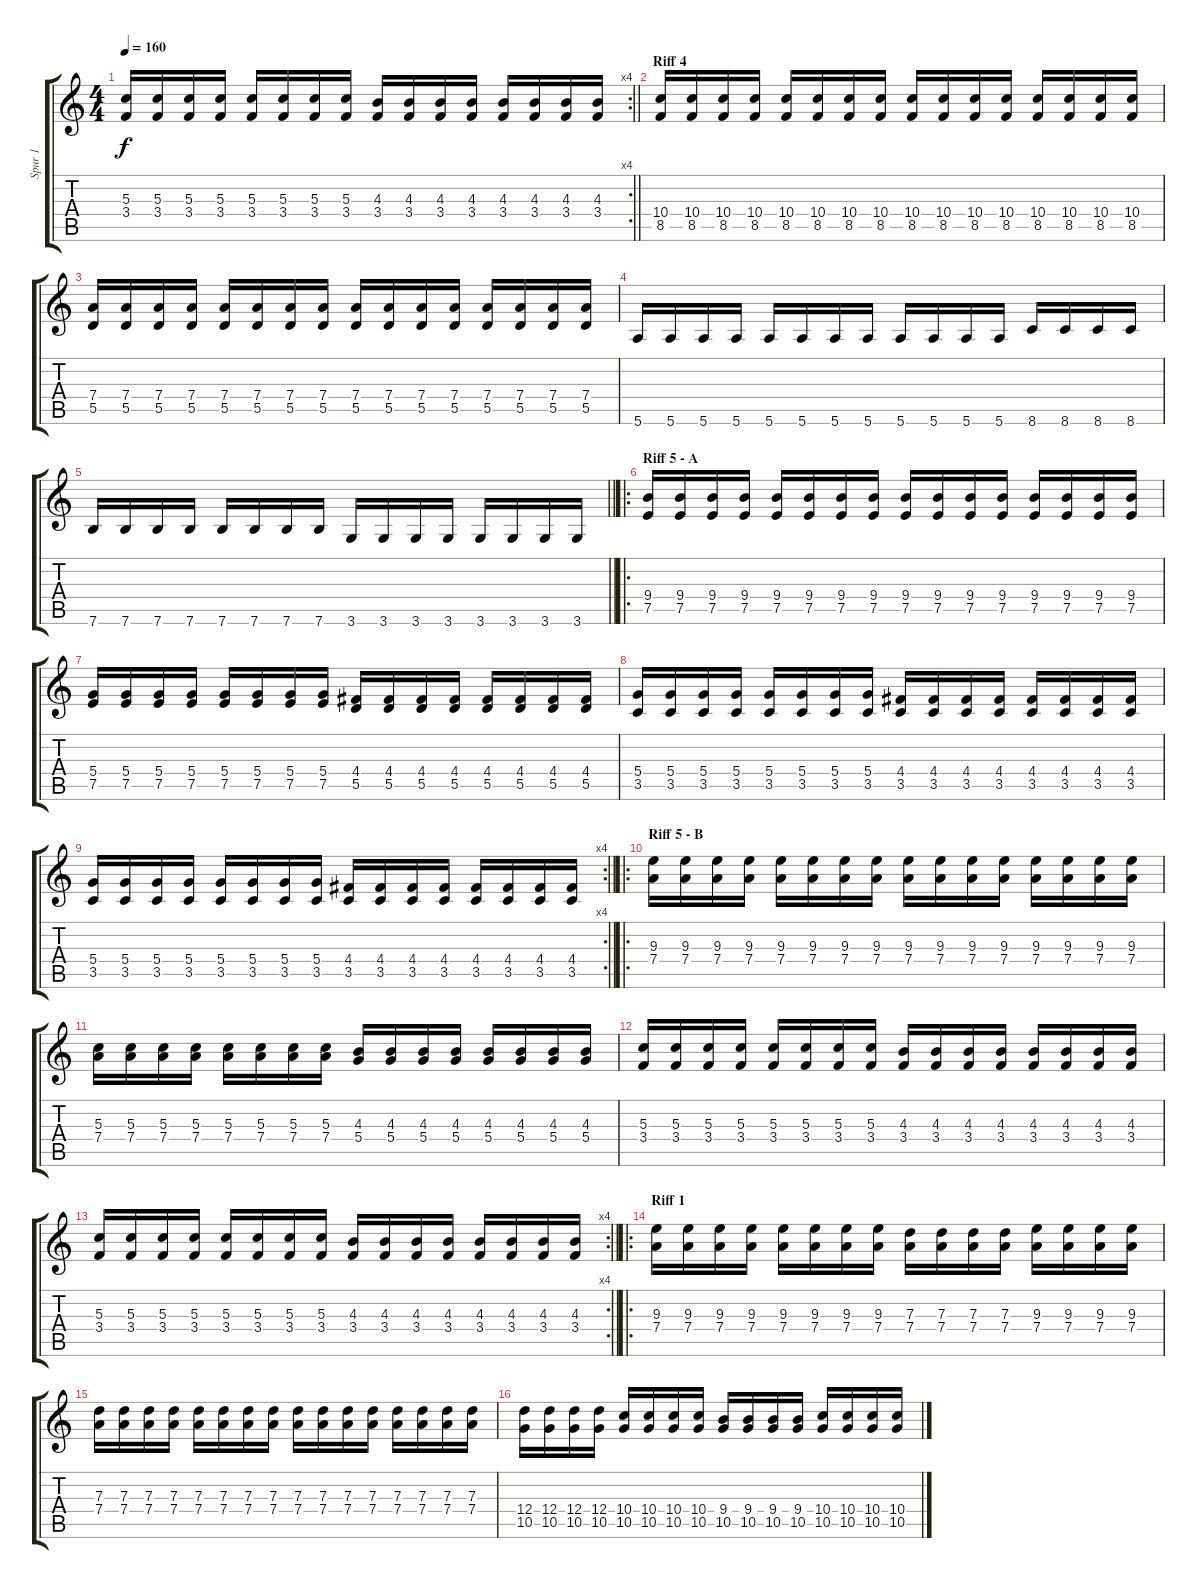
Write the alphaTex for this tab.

\track ("Spur 1" "Spur 1") {instrument distortionguitar}
\staff {score tabs}
\tuning (E4 B3 G3 D3 A2 E2) {hide}
\rc 4
\ts (4 4)
\tempo 160
\clef g2
\barLineRight lightlight
\ks c
(5.3 3.4).16{dy f} (5.3 3.4).16 (5.3 3.4).16 (5.3 3.4).16 (5.3 3.4).16 (5.3 3.4).16 (5.3 3.4).16 (5.3 3.4).16 (4.3 3.4).16 (4.3 3.4).16 (4.3 3.4).16 (4.3 3.4).16 (4.3 3.4).16 (4.3 3.4).16 (4.3 3.4).16 (4.3 3.4).16 |
\section ("" "Riff 4")
(10.4 8.5).16 (10.4 8.5).16 (10.4 8.5).16 (10.4 8.5).16 (10.4 8.5).16 (10.4 8.5).16 (10.4 8.5).16 (10.4 8.5).16 (10.4 8.5).16 (10.4 8.5).16 (10.4 8.5).16 (10.4 8.5).16 (10.4 8.5).16 (10.4 8.5).16 (10.4 8.5).16 (10.4 8.5).16 |
(7.4 5.5).16 (7.4 5.5).16 (7.4 5.5).16 (7.4 5.5).16 (7.4 5.5).16 (7.4 5.5).16 (7.4 5.5).16 (7.4 5.5).16 (7.4 5.5).16 (7.4 5.5).16 (7.4 5.5).16 (7.4 5.5).16 (7.4 5.5).16 (7.4 5.5).16 (7.4 5.5).16 (7.4 5.5).16 |
5.6.16 5.6.16 5.6.16 5.6.16 5.6.16 5.6.16 5.6.16 5.6.16 5.6.16 5.6.16 5.6.16 5.6.16 8.6.16 8.6.16 8.6.16 8.6.16 |
\barLineRight lightlight
7.6.16 7.6.16 7.6.16 7.6.16 7.6.16 7.6.16 7.6.16 7.6.16 3.6.16 3.6.16 3.6.16 3.6.16 3.6.16 3.6.16 3.6.16 3.6.16 |
\ro
\section ("" "Riff 5 - A")
(9.4 7.5).16 (9.4 7.5).16 (9.4 7.5).16 (9.4 7.5).16 (9.4 7.5).16 (9.4 7.5).16 (9.4 7.5).16 (9.4 7.5).16 (9.4 7.5).16 (9.4 7.5).16 (9.4 7.5).16 (9.4 7.5).16 (9.4 7.5).16 (9.4 7.5).16 (9.4 7.5).16 (9.4 7.5).16 |
(5.4 7.5).16 (5.4 7.5).16 (5.4 7.5).16 (5.4 7.5).16 (5.4 7.5).16 (5.4 7.5).16 (5.4 7.5).16 (5.4 7.5).16 (4.4 5.5).16 (4.4 5.5).16 (4.4 5.5).16 (4.4 5.5).16 (4.4 5.5).16 (4.4 5.5).16 (4.4 5.5).16 (4.4 5.5).16 |
(5.4 3.5).16 (5.4 3.5).16 (5.4 3.5).16 (5.4 3.5).16 (5.4 3.5).16 (5.4 3.5).16 (5.4 3.5).16 (5.4 3.5).16 (4.4 3.5).16 (4.4 3.5).16 (4.4 3.5).16 (4.4 3.5).16 (4.4 3.5).16 (4.4 3.5).16 (4.4 3.5).16 (4.4 3.5).16 |
\rc 4
\barLineRight lightlight
(5.4 3.5).16 (5.4 3.5).16 (5.4 3.5).16 (5.4 3.5).16 (5.4 3.5).16 (5.4 3.5).16 (5.4 3.5).16 (5.4 3.5).16 (4.4 3.5).16 (4.4 3.5).16 (4.4 3.5).16 (4.4 3.5).16 (4.4 3.5).16 (4.4 3.5).16 (4.4 3.5).16 (4.4 3.5).16 |
\ro
\section ("" "Riff 5 - B")
(9.3 7.4).16 (9.3 7.4).16 (9.3 7.4).16 (9.3 7.4).16 (9.3 7.4).16 (9.3 7.4).16 (9.3 7.4).16 (9.3 7.4).16 (9.3 7.4).16 (9.3 7.4).16 (9.3 7.4).16 (9.3 7.4).16 (9.3 7.4).16 (9.3 7.4).16 (9.3 7.4).16 (9.3 7.4).16 |
(5.3 7.4).16 (5.3 7.4).16 (5.3 7.4).16 (5.3 7.4).16 (5.3 7.4).16 (5.3 7.4).16 (5.3 7.4).16 (5.3 7.4).16 (4.3 5.4).16 (4.3 5.4).16 (4.3 5.4).16 (4.3 5.4).16 (4.3 5.4).16 (4.3 5.4).16 (4.3 5.4).16 (4.3 5.4).16 |
(5.3 3.4).16 (5.3 3.4).16 (5.3 3.4).16 (5.3 3.4).16 (5.3 3.4).16 (5.3 3.4).16 (5.3 3.4).16 (5.3 3.4).16 (4.3 3.4).16 (4.3 3.4).16 (4.3 3.4).16 (4.3 3.4).16 (4.3 3.4).16 (4.3 3.4).16 (4.3 3.4).16 (4.3 3.4).16 |
\rc 4
\barLineRight lightlight
(5.3 3.4).16 (5.3 3.4).16 (5.3 3.4).16 (5.3 3.4).16 (5.3 3.4).16 (5.3 3.4).16 (5.3 3.4).16 (5.3 3.4).16 (4.3 3.4).16 (4.3 3.4).16 (4.3 3.4).16 (4.3 3.4).16 (4.3 3.4).16 (4.3 3.4).16 (4.3 3.4).16 (4.3 3.4).16 |
\ro
\section ("" "Riff 1")
(9.3 7.4).16 (9.3 7.4).16 (9.3 7.4).16 (9.3 7.4).16 (9.3 7.4).16 (9.3 7.4).16 (9.3 7.4).16 (9.3 7.4).16 (7.3 7.4).16 (7.3 7.4).16 (7.3 7.4).16 (7.3 7.4).16 (9.3 7.4).16 (9.3 7.4).16 (9.3 7.4).16 (9.3 7.4).16 |
(7.3 7.4).16 (7.3 7.4).16 (7.3 7.4).16 (7.3 7.4).16 (7.3 7.4).16 (7.3 7.4).16 (7.3 7.4).16 (7.3 7.4).16 (7.3 7.4).16 (7.3 7.4).16 (7.3 7.4).16 (7.3 7.4).16 (7.3 7.4).16 (7.3 7.4).16 (7.3 7.4).16 (7.3 7.4).16 |
(12.4 10.5).16 (12.4 10.5).16 (12.4 10.5).16 (12.4 10.5).16 (10.4 10.5).16 (10.4 10.5).16 (10.4 10.5).16 (10.4 10.5).16 (9.4 10.5).16 (9.4 10.5).16 (9.4 10.5).16 (9.4 10.5).16 (10.4 10.5).16 (10.4 10.5).16 (10.4 10.5).16 (10.4 10.5).16
